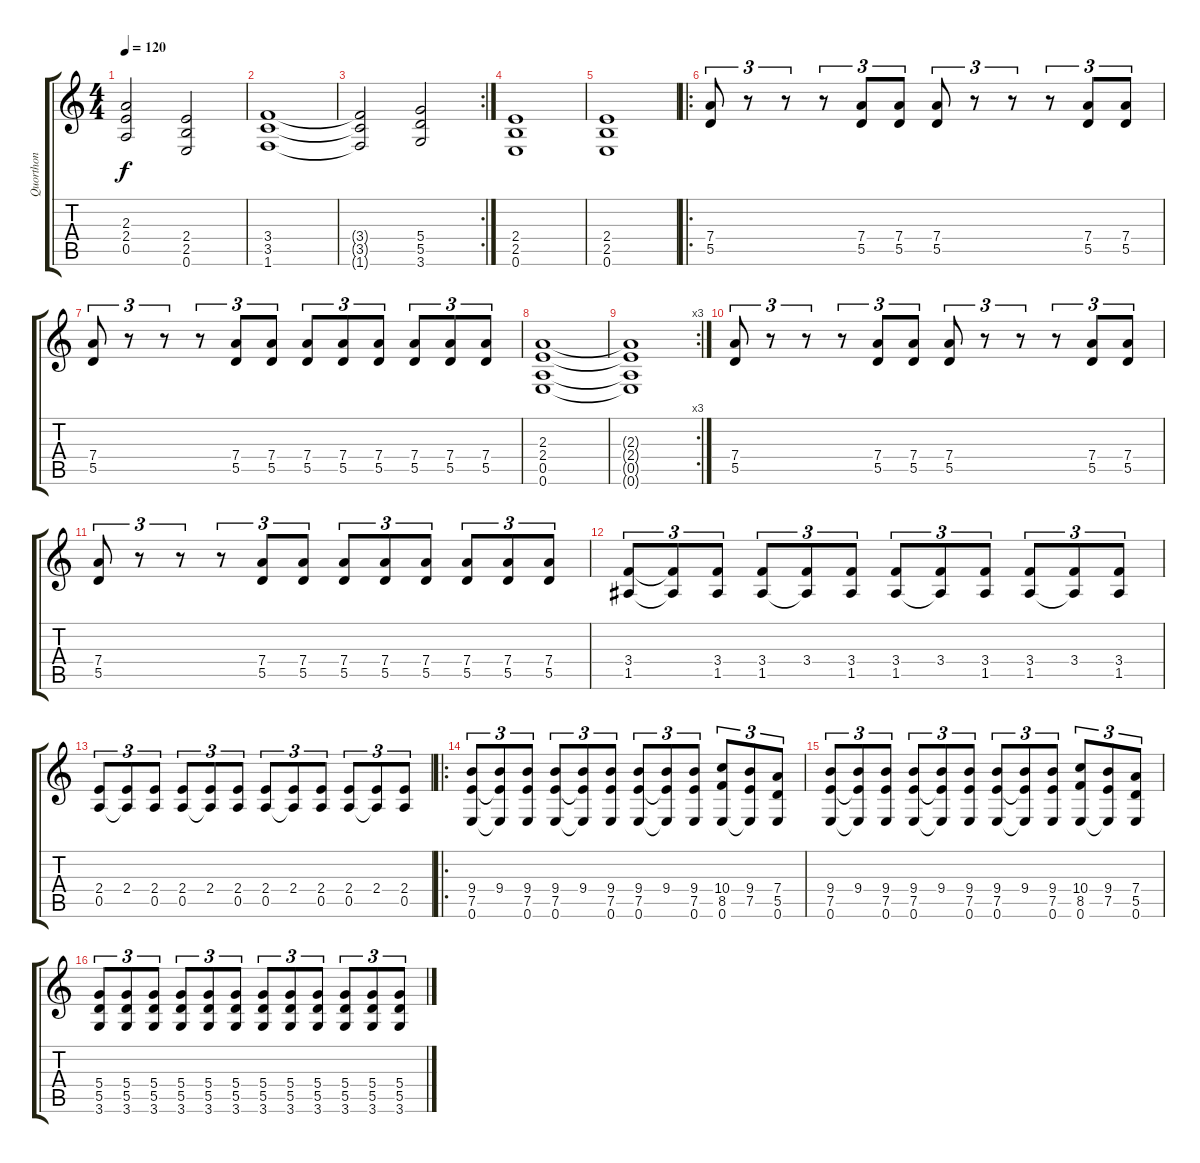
\track ("Quorthon" "Quorthon") {instrument distortionguitar}
\staff {score tabs}
\tuning (E4 B3 G3 D3 A2 E2) {hide}
\ts (4 4)
\tempo 120
\clef g2
\ks c
(2.3{t} 2.4{t} 0.5{t}).2{dy f} (2.4 2.5 0.6).2 |
(3.4 3.5 1.6).1 |
\rc 2
(3.4{t} 3.5{t} 1.6{t}).2 (5.4 5.5 3.6).2 |
(2.4 2.5 0.6).1 |
(2.4 2.5 0.6).1 |
\ro
(7.4 5.5).8{tu (3 2)} r.8{tu (3 2)} r.8{tu (3 2)} r.8{tu (3 2)} (7.4 5.5).8{tu (3 2)} (7.4 5.5).8{tu (3 2)} (7.4 5.5).8{tu (3 2)} r.8{tu (3 2)} r.8{tu (3 2)} r.8{tu (3 2)} (7.4 5.5).8{tu (3 2)} (7.4 5.5).8{tu (3 2)} |
(7.4 5.5).8{tu (3 2)} r.8{tu (3 2)} r.8{tu (3 2)} r.8{tu (3 2)} (7.4 5.5).8{tu (3 2)} (7.4 5.5).8{tu (3 2)} (7.4 5.5).8{tu (3 2)} (7.4 5.5).8{tu (3 2)} (7.4 5.5).8{tu (3 2)} (7.4 5.5).8{tu (3 2)} (7.4 5.5).8{tu (3 2)} (7.4 5.5).8{tu (3 2)} |
(2.3 2.4 0.5 0.6).1 |
\rc 3
(2.3{t} 2.4{t} 0.5{t} 0.6{t}).1 |
(7.4 5.5).8{tu (3 2)} r.8{tu (3 2)} r.8{tu (3 2)} r.8{tu (3 2)} (7.4 5.5).8{tu (3 2)} (7.4 5.5).8{tu (3 2)} (7.4 5.5).8{tu (3 2)} r.8{tu (3 2)} r.8{tu (3 2)} r.8{tu (3 2)} (7.4 5.5).8{tu (3 2)} (7.4 5.5).8{tu (3 2)} |
(7.4 5.5).8{tu (3 2)} r.8{tu (3 2)} r.8{tu (3 2)} r.8{tu (3 2)} (7.4 5.5).8{tu (3 2)} (7.4 5.5).8{tu (3 2)} (7.4 5.5).8{tu (3 2)} (7.4 5.5).8{tu (3 2)} (7.4 5.5).8{tu (3 2)} (7.4 5.5).8{tu (3 2)} (7.4 5.5).8{tu (3 2)} (7.4 5.5).8{tu (3 2)} |
(3.4 1.5).8{tu (3 2)} (3.4{t} 1.5{t}).8{tu (3 2)} (3.4 1.5).8{tu (3 2)} (3.4 1.5).8{tu (3 2)} (3.4 1.5{t}).8{tu (3 2)} (3.4 1.5).8{tu (3 2)} (3.4 1.5).8{tu (3 2)} (3.4 1.5{t}).8{tu (3 2)} (3.4 1.5).8{tu (3 2)} (3.4 1.5).8{tu (3 2)} (3.4 1.5{t}).8{tu (3 2)} (3.4 1.5).8{tu (3 2)} |
(2.4 0.5).8{tu (3 2)} (2.4 0.5{t}).8{tu (3 2)} (2.4 0.5).8{tu (3 2)} (2.4 0.5).8{tu (3 2)} (2.4 0.5{t}).8{tu (3 2)} (2.4 0.5).8{tu (3 2)} (2.4 0.5).8{tu (3 2)} (2.4 0.5{t}).8{tu (3 2)} (2.4 0.5).8{tu (3 2)} (2.4 0.5).8{tu (3 2)} (2.4 0.5{t}).8{tu (3 2)} (2.4 0.5).8{tu (3 2)} |
\ro
(9.4 7.5 0.6).8{tu (3 2)} (9.4 7.5{t} 0.6{t}).8{tu (3 2)} (9.4 7.5 0.6).8{tu (3 2)} (9.4 7.5 0.6).8{tu (3 2)} (9.4 7.5{t} 0.6{t}).8{tu (3 2)} (9.4 7.5 0.6).8{tu (3 2)} (9.4 7.5 0.6).8{tu (3 2)} (9.4 7.5{t} 0.6{t}).8{tu (3 2)} (9.4 7.5 0.6).8{tu (3 2)} (10.4 8.5 0.6).8{tu (3 2)} (9.4 7.5 0.6{t}).8{tu (3 2)} (7.4 5.5 0.6).8{tu (3 2)} |
(9.4 7.5 0.6).8{tu (3 2)} (9.4 7.5{t} 0.6{t}).8{tu (3 2)} (9.4 7.5 0.6).8{tu (3 2)} (9.4 7.5 0.6).8{tu (3 2)} (9.4 7.5{t} 0.6{t}).8{tu (3 2)} (9.4 7.5 0.6).8{tu (3 2)} (9.4 7.5 0.6).8{tu (3 2)} (9.4 7.5{t} 0.6{t}).8{tu (3 2)} (9.4 7.5 0.6).8{tu (3 2)} (10.4 8.5 0.6).8{tu (3 2)} (9.4 7.5 0.6{t}).8{tu (3 2)} (7.4 5.5 0.6).8{tu (3 2)} |
(5.4 5.5 3.6).8{tu (3 2)} (5.4 5.5 3.6).8{tu (3 2)} (5.4 5.5 3.6).8{tu (3 2)} (5.4 5.5 3.6).8{tu (3 2)} (5.4 5.5 3.6).8{tu (3 2)} (5.4 5.5 3.6).8{tu (3 2)} (5.4 5.5 3.6).8{tu (3 2)} (5.4 5.5 3.6).8{tu (3 2)} (5.4 5.5 3.6).8{tu (3 2)} (5.4 5.5 3.6).8{tu (3 2)} (5.4 5.5 3.6).8{tu (3 2)} (5.4 5.5 3.6).8{tu (3 2)}
